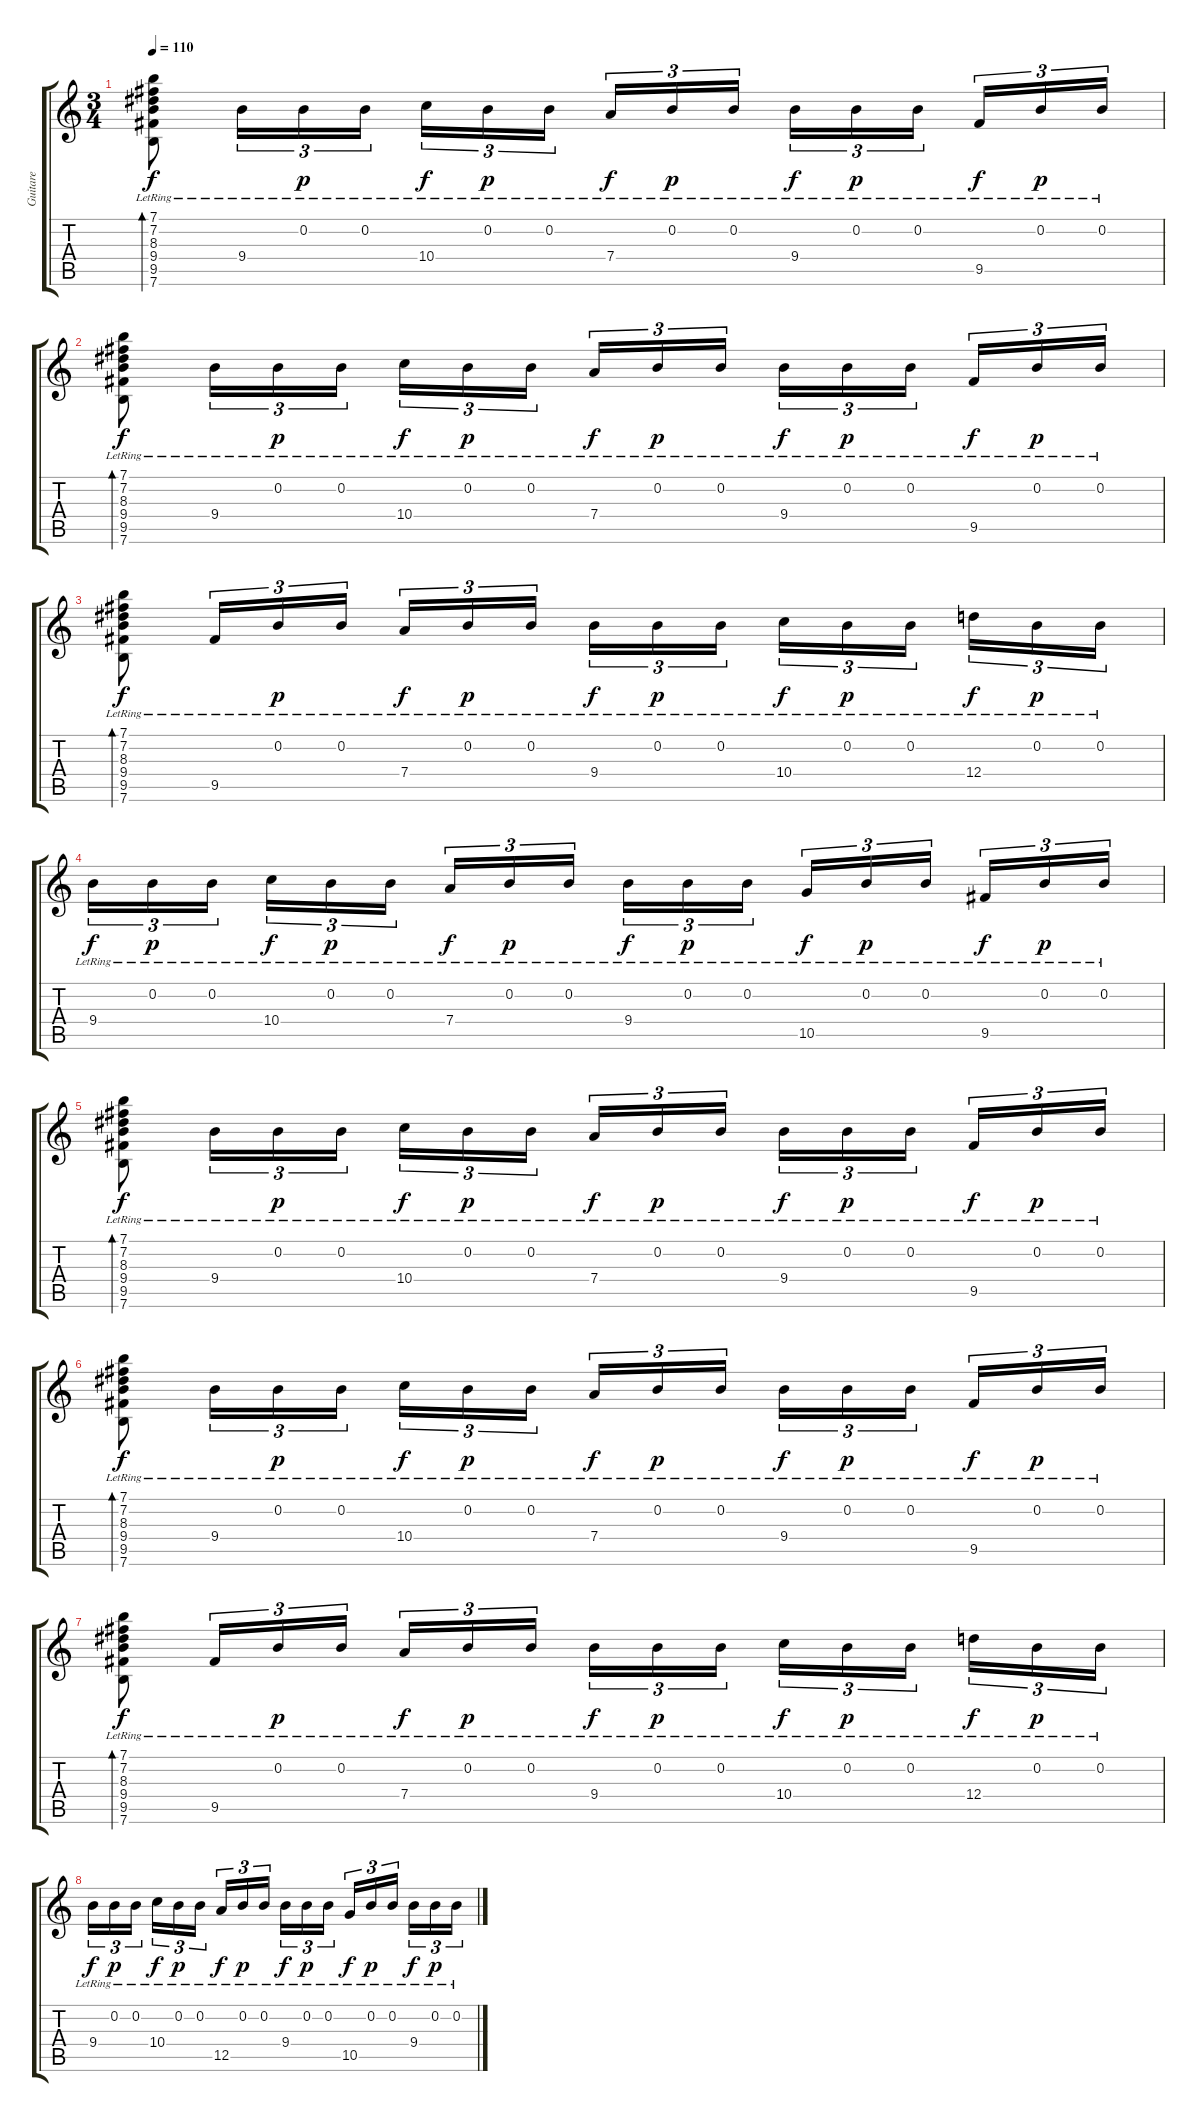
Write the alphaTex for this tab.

\track ("Guitare" "Guitare") {instrument acousticguitarnylon}
\staff {score tabs}
\tuning (E4 B3 G3 D3 A2 E2) {hide}
\ts (3 4)
\tempo 110
\clef g2
\ks c
(7.1{lr} 7.2{lr} 8.3{lr} 9.4{lr} 9.5{lr} 7.6{lr}).8{bd 60 dy f} 9.4{lr}.16{tu (3 2)} 0.2{lr}.16{tu (3 2) dy p} 0.2{lr}.16{tu (3 2)} 10.4{lr}.16{tu (3 2) dy f} 0.2{lr}.16{tu (3 2) dy p} 0.2{lr}.16{tu (3 2)} 7.4{lr}.16{tu (3 2) dy f} 0.2{lr}.16{tu (3 2) dy p} 0.2{lr}.16{tu (3 2)} 9.4{lr}.16{tu (3 2) dy f} 0.2{lr}.16{tu (3 2) dy p} 0.2{lr}.16{tu (3 2)} 9.5{lr}.16{tu (3 2) dy f} 0.2{lr}.16{tu (3 2) dy p} 0.2{lr}.16{tu (3 2)} |
(7.1{lr} 7.2{lr} 8.3{lr} 9.4{lr} 9.5{lr} 7.6{lr}).8{bd 60 dy f} 9.4{lr}.16{tu (3 2)} 0.2{lr}.16{tu (3 2) dy p} 0.2{lr}.16{tu (3 2)} 10.4{lr}.16{tu (3 2) dy f} 0.2{lr}.16{tu (3 2) dy p} 0.2{lr}.16{tu (3 2)} 7.4{lr}.16{tu (3 2) dy f} 0.2{lr}.16{tu (3 2) dy p} 0.2{lr}.16{tu (3 2)} 9.4{lr}.16{tu (3 2) dy f} 0.2{lr}.16{tu (3 2) dy p} 0.2{lr}.16{tu (3 2)} 9.5{lr}.16{tu (3 2) dy f} 0.2{lr}.16{tu (3 2) dy p} 0.2{lr}.16{tu (3 2)} |
(7.1{lr} 7.2{lr} 8.3{lr} 9.4{lr} 9.5{lr} 7.6{lr}).8{bd 60 dy f} 9.5{lr}.16{tu (3 2)} 0.2{lr}.16{tu (3 2) dy p} 0.2{lr}.16{tu (3 2)} 7.4{lr}.16{tu (3 2) dy f} 0.2{lr}.16{tu (3 2) dy p} 0.2{lr}.16{tu (3 2)} 9.4{lr}.16{tu (3 2) dy f} 0.2{lr}.16{tu (3 2) dy p} 0.2{lr}.16{tu (3 2)} 10.4{lr}.16{tu (3 2) dy f} 0.2{lr}.16{tu (3 2) dy p} 0.2{lr}.16{tu (3 2)} 12.4{lr}.16{tu (3 2) dy f} 0.2{lr}.16{tu (3 2) dy p} 0.2{lr}.16{tu (3 2)} |
9.4{lr}.16{tu (3 2) dy f} 0.2{lr}.16{tu (3 2) dy p} 0.2{lr}.16{tu (3 2)} 10.4{lr}.16{tu (3 2) dy f} 0.2{lr}.16{tu (3 2) dy p} 0.2{lr}.16{tu (3 2)} 7.4{lr}.16{tu (3 2) dy f} 0.2{lr}.16{tu (3 2) dy p} 0.2{lr}.16{tu (3 2)} 9.4{lr}.16{tu (3 2) dy f} 0.2{lr}.16{tu (3 2) dy p} 0.2{lr}.16{tu (3 2)} 10.5{lr}.16{tu (3 2) dy f} 0.2{lr}.16{tu (3 2) dy p} 0.2{lr}.16{tu (3 2)} 9.5{lr}.16{tu (3 2) dy f} 0.2{lr}.16{tu (3 2) dy p} 0.2{lr}.16{tu (3 2)} |
(7.1{lr} 7.2{lr} 8.3{lr} 9.4{lr} 9.5{lr} 7.6{lr}).8{bd 60 dy f} 9.4{lr}.16{tu (3 2)} 0.2{lr}.16{tu (3 2) dy p} 0.2{lr}.16{tu (3 2)} 10.4{lr}.16{tu (3 2) dy f} 0.2{lr}.16{tu (3 2) dy p} 0.2{lr}.16{tu (3 2)} 7.4{lr}.16{tu (3 2) dy f} 0.2{lr}.16{tu (3 2) dy p} 0.2{lr}.16{tu (3 2)} 9.4{lr}.16{tu (3 2) dy f} 0.2{lr}.16{tu (3 2) dy p} 0.2{lr}.16{tu (3 2)} 9.5{lr}.16{tu (3 2) dy f} 0.2{lr}.16{tu (3 2) dy p} 0.2{lr}.16{tu (3 2)} |
(7.1{lr} 7.2{lr} 8.3{lr} 9.4{lr} 9.5{lr} 7.6{lr}).8{bd 60 dy f} 9.4{lr}.16{tu (3 2)} 0.2{lr}.16{tu (3 2) dy p} 0.2{lr}.16{tu (3 2)} 10.4{lr}.16{tu (3 2) dy f} 0.2{lr}.16{tu (3 2) dy p} 0.2{lr}.16{tu (3 2)} 7.4{lr}.16{tu (3 2) dy f} 0.2{lr}.16{tu (3 2) dy p} 0.2{lr}.16{tu (3 2)} 9.4{lr}.16{tu (3 2) dy f} 0.2{lr}.16{tu (3 2) dy p} 0.2{lr}.16{tu (3 2)} 9.5{lr}.16{tu (3 2) dy f} 0.2{lr}.16{tu (3 2) dy p} 0.2{lr}.16{tu (3 2)} |
(7.1{lr} 7.2{lr} 8.3{lr} 9.4{lr} 9.5{lr} 7.6{lr}).8{bd 60 dy f} 9.5{lr}.16{tu (3 2)} 0.2{lr}.16{tu (3 2) dy p} 0.2{lr}.16{tu (3 2)} 7.4{lr}.16{tu (3 2) dy f} 0.2{lr}.16{tu (3 2) dy p} 0.2{lr}.16{tu (3 2)} 9.4{lr}.16{tu (3 2) dy f} 0.2{lr}.16{tu (3 2) dy p} 0.2{lr}.16{tu (3 2)} 10.4{lr}.16{tu (3 2) dy f} 0.2{lr}.16{tu (3 2) dy p} 0.2{lr}.16{tu (3 2)} 12.4{lr}.16{tu (3 2) dy f} 0.2{lr}.16{tu (3 2) dy p} 0.2{lr}.16{tu (3 2)} |
9.4{lr}.16{tu (3 2) dy f} 0.2{lr}.16{tu (3 2) dy p} 0.2{lr}.16{tu (3 2)} 10.4{lr}.16{tu (3 2) dy f} 0.2{lr}.16{tu (3 2) dy p} 0.2{lr}.16{tu (3 2)} 12.5{lr}.16{tu (3 2) dy f} 0.2{lr}.16{tu (3 2) dy p} 0.2{lr}.16{tu (3 2)} 9.4{lr}.16{tu (3 2) dy f} 0.2{lr}.16{tu (3 2) dy p} 0.2{lr}.16{tu (3 2)} 10.5{lr}.16{tu (3 2) dy f} 0.2{lr}.16{tu (3 2) dy p} 0.2{lr}.16{tu (3 2)} 9.4{lr}.16{tu (3 2) dy f} 0.2{lr}.16{tu (3 2) dy p} 0.2{lr}.16{tu (3 2)}
